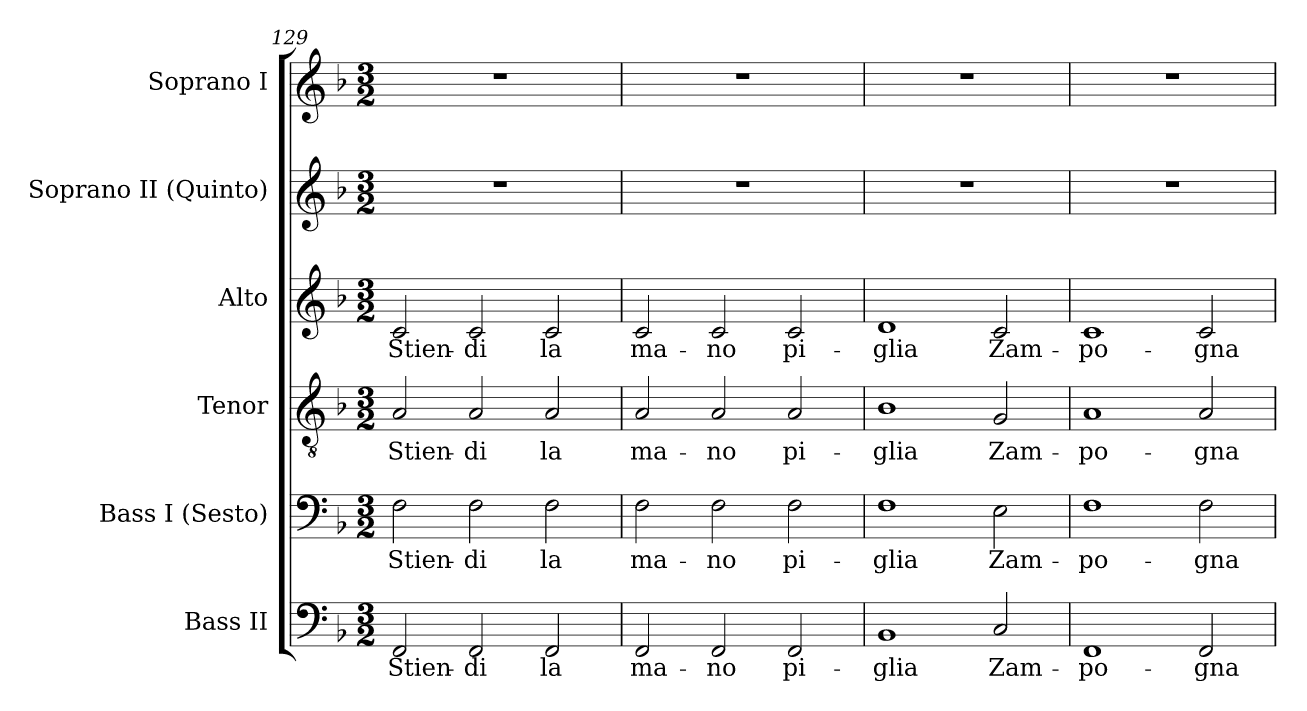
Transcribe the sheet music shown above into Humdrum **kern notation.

**kern	**text	**kern	**text	**kern	**text	**kern	**text	**kern	**kern
*part6	*part6	*part5	*part5	*part4	*part4	*part3	*part3	*part2	*part1
*staff6	*staff6	*staff5	*staff5	*staff4	*staff4	*staff3	*staff3	*staff2	*staff1
*I"Bass II	*	*I"Bass I (Sesto)	*	*I"Tenor	*	*I"Alto	*	*I"Soprano II (Quinto)	*I"Soprano I
*I'B.	*	*I'B.	*	*I'T.	*	*I'A.	*	*I'S.	*I'S.
*clefF4	*	*clefF4	*	*clefGv2	*	*clefG2	*	*clefG2	*clefG2
*	*	*	*	*ITrd7c12	*	*	*	*	*
*k[b-]	*	*k[b-]	*	*k[b-]	*	*k[b-]	*	*k[b-]	*k[b-]
*F:	*	*F:	*	*F:	*	*F:	*	*F:	*F:
*M3/2	*	*M3/2	*	*M3/2	*	*M3/2	*	*M3/2	*M3/2
=129	=129	=129	=129	=129	=129	=129	=129	=129	=129
!	!LO:LY:b:color=#000000	!	!	!	!	!	!	!	!
!	!	!	!LO:LY:b:color=#000000	!	!	!	!	!	!
!	!	!	!	!	!LO:LY:b:color=#000000	!	!	!	!
!	!	!	!	!	!	!	!LO:LY:b:color=#000000	!LO:N:vis=1	!LO:N:vis=1
2FFi/	Stien-	2Fi\	Stien-	2AAi/	Stien-	2ci/	Stien-	1.r	1.r
!	!LO:LY:b:color=#000000	!	!	!	!	!	!	!	!
!	!	!	!LO:LY:b:color=#000000	!	!	!	!	!	!
!	!	!	!	!	!LO:LY:b:color=#000000	!	!	!	!
!	!	!	!	!	!	!	!LO:LY:b:color=#000000	!	!
2FFi/	-di	2Fi\	-di	2AAi/	-di	2ci/	-di	.	.
!	!LO:LY:b:color=#000000	!	!	!	!	!	!	!	!
!	!	!	!LO:LY:b:color=#000000	!	!	!	!	!	!
!	!	!	!	!	!LO:LY:b:color=#000000	!	!	!	!
!	!	!	!	!	!	!	!LO:LY:b:color=#000000	!	!
2FFi/	la	2Fi\	la	2AAi/	la	2ci/	la	.	.
=130	=130	=130	=130	=130	=130	=130	=130	=130	=130
!	!LO:LY:b:color=#000000	!	!	!	!	!	!	!	!
!	!	!	!LO:LY:b:color=#000000	!	!	!	!	!	!
!	!	!	!	!	!LO:LY:b:color=#000000	!	!	!	!
!	!	!	!	!	!	!	!LO:LY:b:color=#000000	!LO:N:vis=1	!LO:N:vis=1
2FFi/	ma-	2Fi\	ma-	2AAi/	ma-	2ci/	ma-	1.r	1.r
!	!LO:LY:b:color=#000000	!	!	!	!	!	!	!	!
!	!	!	!LO:LY:b:color=#000000	!	!	!	!	!	!
!	!	!	!	!	!LO:LY:b:color=#000000	!	!	!	!
!	!	!	!	!	!	!	!LO:LY:b:color=#000000	!	!
2FFi/	-no	2Fi\	-no	2AAi/	-no	2ci/	-no	.	.
!	!LO:LY:b:color=#000000	!	!	!	!	!	!	!	!
!	!	!	!LO:LY:b:color=#000000	!	!	!	!	!	!
!	!	!	!	!	!LO:LY:b:color=#000000	!	!	!	!
!	!	!	!	!	!	!	!LO:LY:b:color=#000000	!	!
2FFi/	pi-	2Fi\	pi-	2AAi/	pi-	2ci/	pi-	.	.
=131	=131	=131	=131	=131	=131	=131	=131	=131	=131
!	!LO:LY:b:color=#000000	!	!	!	!	!	!	!	!
!	!	!	!LO:LY:b:color=#000000	!	!	!	!	!	!
!	!	!	!	!	!LO:LY:b:color=#000000	!	!	!	!
!	!	!	!	!	!	!	!LO:LY:b:color=#000000	!LO:N:vis=1	!LO:N:vis=1
1BB-i	-glia	1Fi	-glia	1BB-i	-glia	1di	-glia	1.r	1.r
!	!LO:LY:b:color=#000000	!	!	!	!	!	!	!	!
!	!	!	!LO:LY:b:color=#000000	!	!	!	!	!	!
!	!	!	!	!	!LO:LY:b:color=#000000	!	!	!	!
!	!	!	!	!	!	!	!LO:LY:b:color=#000000	!	!
2Ci/	Zam-	2Ei\	Zam-	2GGi/	Zam-	2ci/	Zam-	.	.
!!LO:PB:g=z
=132	=132	=132	=132	=132	=132	=132	=132	=132	=132
!	!LO:LY:b:color=#000000	!	!	!	!	!	!	!	!
!	!	!	!LO:LY:b:color=#000000	!	!	!	!	!	!
!	!	!	!	!	!LO:LY:b:color=#000000	!	!	!	!
!	!	!	!	!	!	!	!LO:LY:b:color=#000000	!LO:N:vis=1	!LO:N:vis=1
1FFi	-po-	1Fi	-po-	1AAi	-po-	1ci	-po-	1.r	1.r
!	!LO:LY:b:color=#000000	!	!	!	!	!	!	!	!
!	!	!	!LO:LY:b:color=#000000	!	!	!	!	!	!
!	!	!	!	!	!LO:LY:b:color=#000000	!	!	!	!
!	!	!	!	!	!	!	!LO:LY:b:color=#000000	!	!
2FFi/	-gna	2Fi\	-gna	2AAi/	-gna	2ci/	-gna	.	.
=	=	=	=	=	=	=	=	=	=
*-	*-	*-	*-	*-	*-	*-	*-	*-	*-
